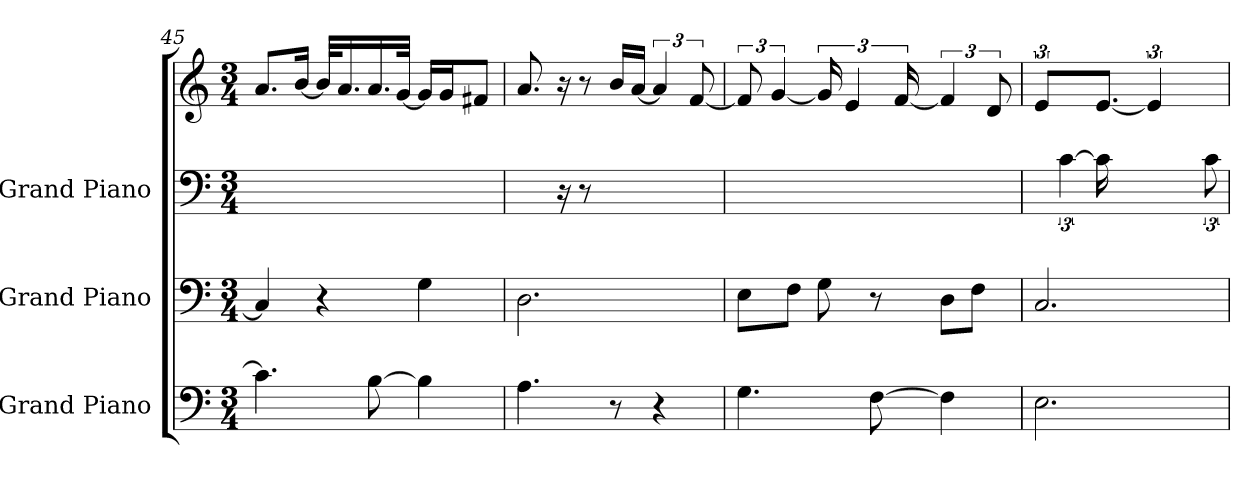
**kern	**kern	**kern	**kern
*part3	*part2	*part1	*part1
*staff4	*staff3	*staff2	*staff1
*I"Grand Piano	*I"Grand Piano	*I"Grand Piano	*
*clefF4	*clefF4	*clefF4	*clefG2
*k[]	*k[]	*k[]	*k[]
*C:	*C:	*C:	*C:
*M3/4	*M3/4	*M3/4	*M3/4
=45	=45	=45	=45
4.c]	4C]	2.ryy	8.aL
.	.	.	[16bJk
.	4r	.	32bKLL]
.	.	.	16.a
[8B	.	.	16.a
.	.	.	[32gJJk
4B]	4G	.	16gLL]
.	.	.	16gJ
.	.	.	8f#XJ
=46	=46	=46	=46
4.A	2.D	8.ryy	8.a
.	.	16r	16r
.	.	8r	8r
8r	.	4.ryy	16bLL
.	.	.	[16aJJ
4r	.	.	6a]
.	.	.	[12f
=47	=47	=47	=47
4.G	8EL	2.ryy	12f]
.	.	.	[6g
.	8FJ	.	.
.	8G	.	24g]
.	.	.	6e
[8F	8r	.	.
.	.	.	[24f
4F]	8DL	.	6f]
.	8FJ	.	.
.	.	.	12d
=48	=48	=48	=48
2.E	2.C	12ryy	12e
.	.	[6c	48%11ryy
.	.	16cKL]	.
.	.	48%17ryy	[8.eJ
.	.	.	6e]
.	.	12c	12ryy
=	=	=	=
*-	*-	*-	*-
